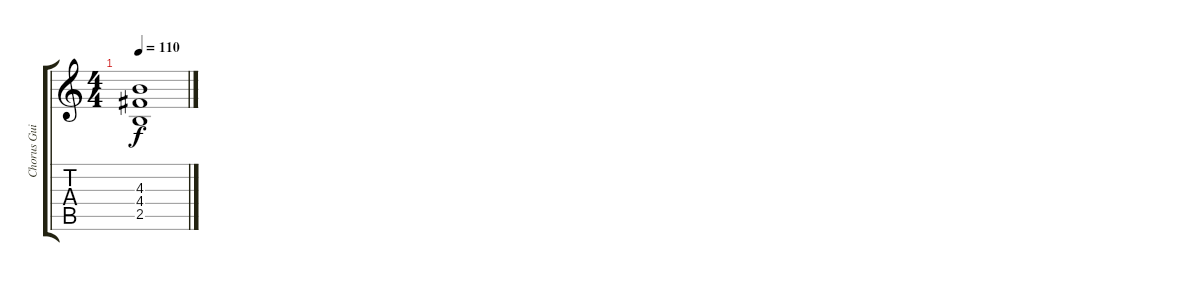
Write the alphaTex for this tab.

\track ("Chorus Guitar 2" "Chorus Gui") {instrument distortionguitar}
\staff {score tabs}
\tuning (E4 B3 G3 D3 A2 E2) {hide}
\ts (4 4)
\tempo 110
\clef g2
\ks c
(4.3{t} 4.4{t} 2.5{t}).1{dy f}
